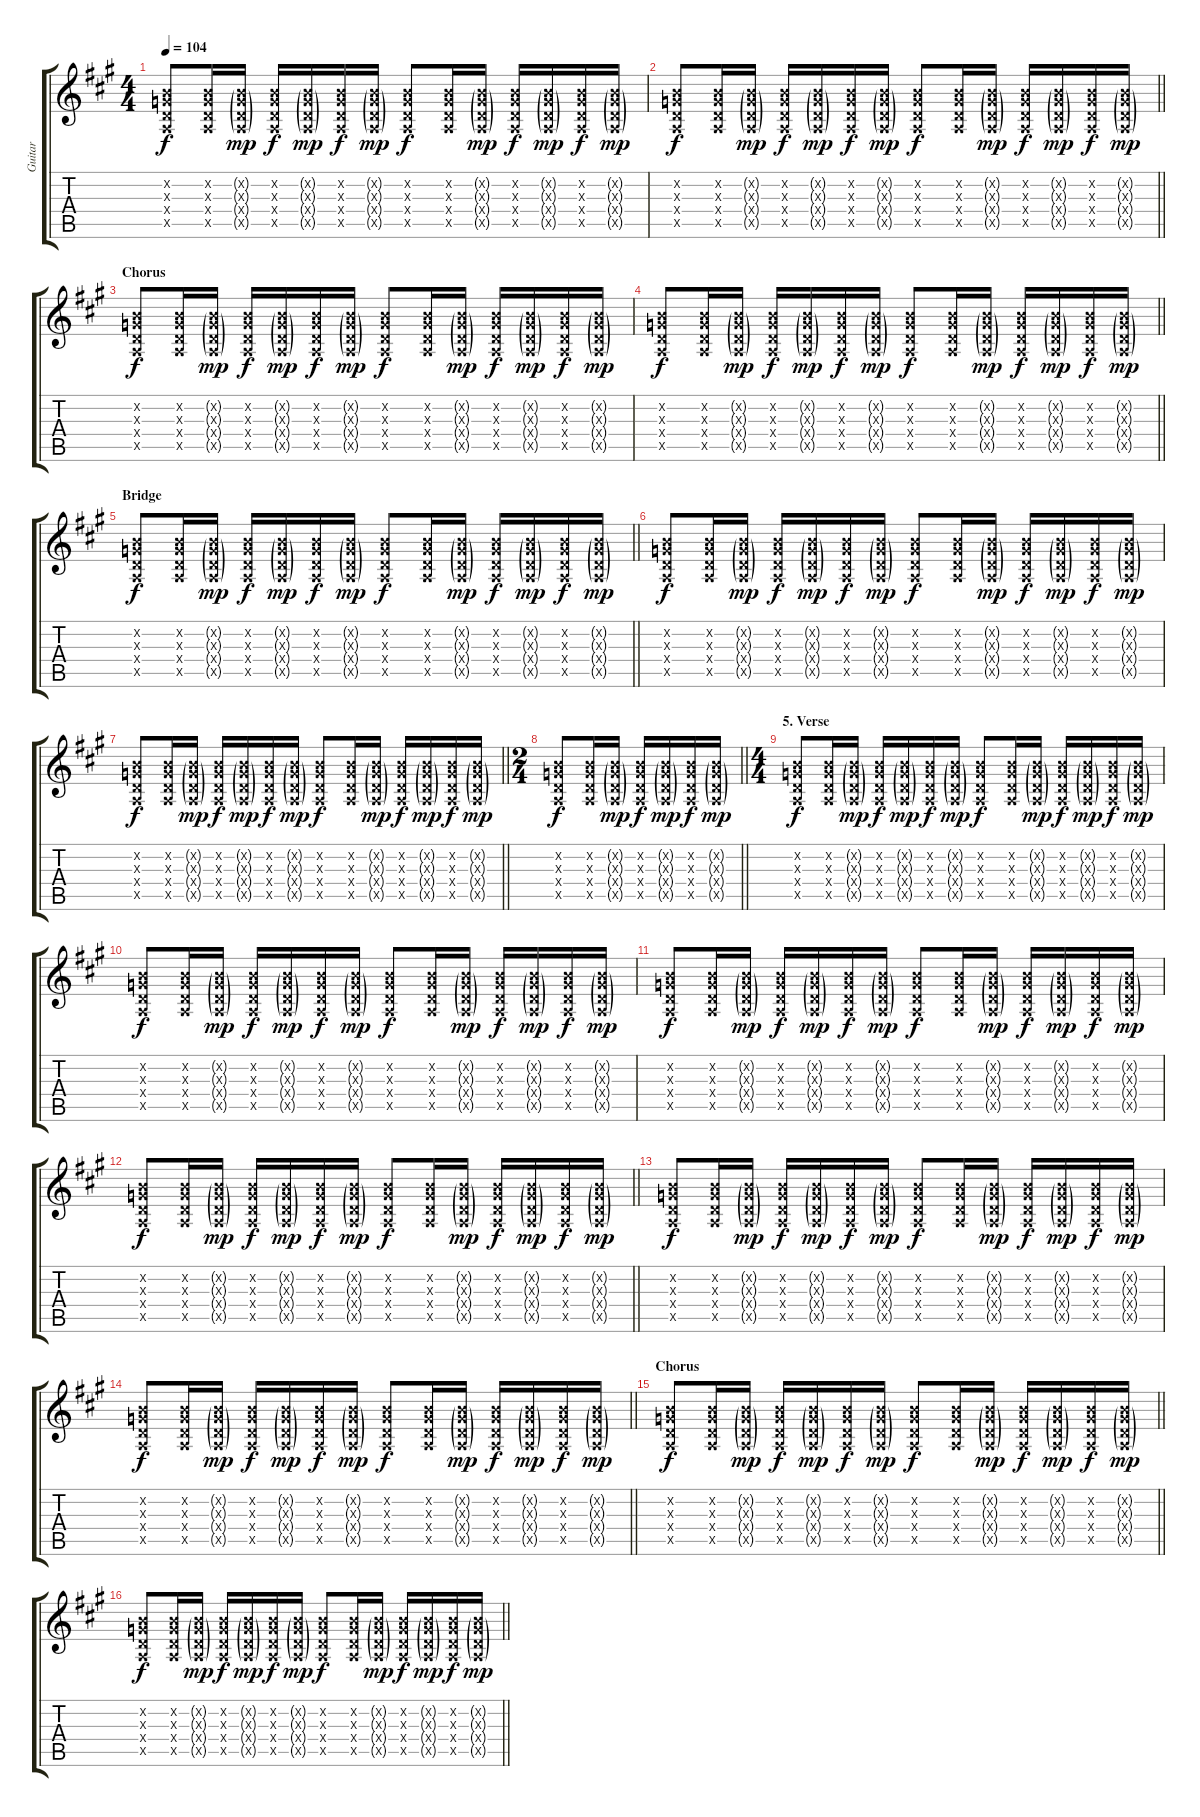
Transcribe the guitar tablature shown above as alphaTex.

\track ("Guitar" "Guitar") {instrument electricguitarmuted}
\staff {score tabs}
\tuning (E4 B3 G3 D3 A2 E2) {hide}
\ts (4 4)
\tempo 104
\clef g2
\ks a
(0.2{x} 0.3{x} 0.4{x} 0.5{x}).8{dy f} (0.2{x} 0.3{x} 0.4{x} 0.5{x}).16 (0.2{g x} 0.3{g x} 0.4{g x} 0.5{g x}).16{dy mp} (0.2{x} 0.3{x} 0.4{x} 0.5{x}).16{dy f} (0.2{g x} 0.3{g x} 0.4{g x} 0.5{g x}).16{dy mp} (0.2{x} 0.3{x} 0.4{x} 0.5{x}).16{dy f} (0.2{g x} 0.3{g x} 0.4{g x} 0.5{g x}).16{dy mp} (0.2{x} 0.3{x} 0.4{x} 0.5{x}).8{dy f} (0.2{x} 0.3{x} 0.4{x} 0.5{x}).16 (0.2{g x} 0.3{g x} 0.4{g x} 0.5{g x}).16{dy mp} (0.2{x} 0.3{x} 0.4{x} 0.5{x}).16{dy f} (0.2{g x} 0.3{g x} 0.4{g x} 0.5{g x}).16{dy mp} (0.2{x} 0.3{x} 0.4{x} 0.5{x}).16{dy f} (0.2{g x} 0.3{g x} 0.4{g x} 0.5{g x}).16{dy mp} |
\barLineRight lightlight
(0.2{x} 0.3{x} 0.4{x} 0.5{x}).8{dy f} (0.2{x} 0.3{x} 0.4{x} 0.5{x}).16 (0.2{g x} 0.3{g x} 0.4{g x} 0.5{g x}).16{dy mp} (0.2{x} 0.3{x} 0.4{x} 0.5{x}).16{dy f} (0.2{g x} 0.3{g x} 0.4{g x} 0.5{g x}).16{dy mp} (0.2{x} 0.3{x} 0.4{x} 0.5{x}).16{dy f} (0.2{g x} 0.3{g x} 0.4{g x} 0.5{g x}).16{dy mp} (0.2{x} 0.3{x} 0.4{x} 0.5{x}).8{dy f} (0.2{x} 0.3{x} 0.4{x} 0.5{x}).16 (0.2{g x} 0.3{g x} 0.4{g x} 0.5{g x}).16{dy mp} (0.2{x} 0.3{x} 0.4{x} 0.5{x}).16{dy f} (0.2{g x} 0.3{g x} 0.4{g x} 0.5{g x}).16{dy mp} (0.2{x} 0.3{x} 0.4{x} 0.5{x}).16{dy f} (0.2{g x} 0.3{g x} 0.4{g x} 0.5{g x}).16{dy mp} |
\section ("" "Chorus")
(0.2{x} 0.3{x} 0.4{x} 0.5{x}).8{dy f} (0.2{x} 0.3{x} 0.4{x} 0.5{x}).16 (0.2{g x} 0.3{g x} 0.4{g x} 0.5{g x}).16{dy mp} (0.2{x} 0.3{x} 0.4{x} 0.5{x}).16{dy f} (0.2{g x} 0.3{g x} 0.4{g x} 0.5{g x}).16{dy mp} (0.2{x} 0.3{x} 0.4{x} 0.5{x}).16{dy f} (0.2{g x} 0.3{g x} 0.4{g x} 0.5{g x}).16{dy mp} (0.2{x} 0.3{x} 0.4{x} 0.5{x}).8{dy f} (0.2{x} 0.3{x} 0.4{x} 0.5{x}).16 (0.2{g x} 0.3{g x} 0.4{g x} 0.5{g x}).16{dy mp} (0.2{x} 0.3{x} 0.4{x} 0.5{x}).16{dy f} (0.2{g x} 0.3{g x} 0.4{g x} 0.5{g x}).16{dy mp} (0.2{x} 0.3{x} 0.4{x} 0.5{x}).16{dy f} (0.2{g x} 0.3{g x} 0.4{g x} 0.5{g x}).16{dy mp} |
\barLineRight lightlight
(0.2{x} 0.3{x} 0.4{x} 0.5{x}).8{dy f} (0.2{x} 0.3{x} 0.4{x} 0.5{x}).16 (0.2{g x} 0.3{g x} 0.4{g x} 0.5{g x}).16{dy mp} (0.2{x} 0.3{x} 0.4{x} 0.5{x}).16{dy f} (0.2{g x} 0.3{g x} 0.4{g x} 0.5{g x}).16{dy mp} (0.2{x} 0.3{x} 0.4{x} 0.5{x}).16{dy f} (0.2{g x} 0.3{g x} 0.4{g x} 0.5{g x}).16{dy mp} (0.2{x} 0.3{x} 0.4{x} 0.5{x}).8{dy f} (0.2{x} 0.3{x} 0.4{x} 0.5{x}).16 (0.2{g x} 0.3{g x} 0.4{g x} 0.5{g x}).16{dy mp} (0.2{x} 0.3{x} 0.4{x} 0.5{x}).16{dy f} (0.2{g x} 0.3{g x} 0.4{g x} 0.5{g x}).16{dy mp} (0.2{x} 0.3{x} 0.4{x} 0.5{x}).16{dy f} (0.2{g x} 0.3{g x} 0.4{g x} 0.5{g x}).16{dy mp} |
\section ("" "Bridge")
\barLineRight lightlight
(0.2{x} 0.3{x} 0.4{x} 0.5{x}).8{dy f} (0.2{x} 0.3{x} 0.4{x} 0.5{x}).16 (0.2{g x} 0.3{g x} 0.4{g x} 0.5{g x}).16{dy mp} (0.2{x} 0.3{x} 0.4{x} 0.5{x}).16{dy f} (0.2{g x} 0.3{g x} 0.4{g x} 0.5{g x}).16{dy mp} (0.2{x} 0.3{x} 0.4{x} 0.5{x}).16{dy f} (0.2{g x} 0.3{g x} 0.4{g x} 0.5{g x}).16{dy mp} (0.2{x} 0.3{x} 0.4{x} 0.5{x}).8{dy f} (0.2{x} 0.3{x} 0.4{x} 0.5{x}).16 (0.2{g x} 0.3{g x} 0.4{g x} 0.5{g x}).16{dy mp} (0.2{x} 0.3{x} 0.4{x} 0.5{x}).16{dy f} (0.2{g x} 0.3{g x} 0.4{g x} 0.5{g x}).16{dy mp} (0.2{x} 0.3{x} 0.4{x} 0.5{x}).16{dy f} (0.2{g x} 0.3{g x} 0.4{g x} 0.5{g x}).16{dy mp} |
(0.2{x} 0.3{x} 0.4{x} 0.5{x}).8{dy f} (0.2{x} 0.3{x} 0.4{x} 0.5{x}).16 (0.2{g x} 0.3{g x} 0.4{g x} 0.5{g x}).16{dy mp} (0.2{x} 0.3{x} 0.4{x} 0.5{x}).16{dy f} (0.2{g x} 0.3{g x} 0.4{g x} 0.5{g x}).16{dy mp} (0.2{x} 0.3{x} 0.4{x} 0.5{x}).16{dy f} (0.2{g x} 0.3{g x} 0.4{g x} 0.5{g x}).16{dy mp} (0.2{x} 0.3{x} 0.4{x} 0.5{x}).8{dy f} (0.2{x} 0.3{x} 0.4{x} 0.5{x}).16 (0.2{g x} 0.3{g x} 0.4{g x} 0.5{g x}).16{dy mp} (0.2{x} 0.3{x} 0.4{x} 0.5{x}).16{dy f} (0.2{g x} 0.3{g x} 0.4{g x} 0.5{g x}).16{dy mp} (0.2{x} 0.3{x} 0.4{x} 0.5{x}).16{dy f} (0.2{g x} 0.3{g x} 0.4{g x} 0.5{g x}).16{dy mp} |
\barLineRight lightlight
(0.2{x} 0.3{x} 0.4{x} 0.5{x}).8{dy f} (0.2{x} 0.3{x} 0.4{x} 0.5{x}).16 (0.2{g x} 0.3{g x} 0.4{g x} 0.5{g x}).16{dy mp} (0.2{x} 0.3{x} 0.4{x} 0.5{x}).16{dy f} (0.2{g x} 0.3{g x} 0.4{g x} 0.5{g x}).16{dy mp} (0.2{x} 0.3{x} 0.4{x} 0.5{x}).16{dy f} (0.2{g x} 0.3{g x} 0.4{g x} 0.5{g x}).16{dy mp} (0.2{x} 0.3{x} 0.4{x} 0.5{x}).8{dy f} (0.2{x} 0.3{x} 0.4{x} 0.5{x}).16 (0.2{g x} 0.3{g x} 0.4{g x} 0.5{g x}).16{dy mp} (0.2{x} 0.3{x} 0.4{x} 0.5{x}).16{dy f} (0.2{g x} 0.3{g x} 0.4{g x} 0.5{g x}).16{dy mp} (0.2{x} 0.3{x} 0.4{x} 0.5{x}).16{dy f} (0.2{g x} 0.3{g x} 0.4{g x} 0.5{g x}).16{dy mp} |
\ts (2 4)
\barLineRight lightlight
(0.2{x} 0.3{x} 0.4{x} 0.5{x}).8{dy f} (0.2{x} 0.3{x} 0.4{x} 0.5{x}).16 (0.2{g x} 0.3{g x} 0.4{g x} 0.5{g x}).16{dy mp} (0.2{x} 0.3{x} 0.4{x} 0.5{x}).16{dy f} (0.2{g x} 0.3{g x} 0.4{g x} 0.5{g x}).16{dy mp} (0.2{x} 0.3{x} 0.4{x} 0.5{x}).16{dy f} (0.2{g x} 0.3{g x} 0.4{g x} 0.5{g x}).16{dy mp} |
\ts (4 4)
\section ("" "5. Verse")
(0.2{x} 0.3{x} 0.4{x} 0.5{x}).8{dy f} (0.2{x} 0.3{x} 0.4{x} 0.5{x}).16 (0.2{g x} 0.3{g x} 0.4{g x} 0.5{g x}).16{dy mp} (0.2{x} 0.3{x} 0.4{x} 0.5{x}).16{dy f} (0.2{g x} 0.3{g x} 0.4{g x} 0.5{g x}).16{dy mp} (0.2{x} 0.3{x} 0.4{x} 0.5{x}).16{dy f} (0.2{g x} 0.3{g x} 0.4{g x} 0.5{g x}).16{dy mp} (0.2{x} 0.3{x} 0.4{x} 0.5{x}).8{dy f} (0.2{x} 0.3{x} 0.4{x} 0.5{x}).16 (0.2{g x} 0.3{g x} 0.4{g x} 0.5{g x}).16{dy mp} (0.2{x} 0.3{x} 0.4{x} 0.5{x}).16{dy f} (0.2{g x} 0.3{g x} 0.4{g x} 0.5{g x}).16{dy mp} (0.2{x} 0.3{x} 0.4{x} 0.5{x}).16{dy f} (0.2{g x} 0.3{g x} 0.4{g x} 0.5{g x}).16{dy mp} |
(0.2{x} 0.3{x} 0.4{x} 0.5{x}).8{dy f} (0.2{x} 0.3{x} 0.4{x} 0.5{x}).16 (0.2{g x} 0.3{g x} 0.4{g x} 0.5{g x}).16{dy mp} (0.2{x} 0.3{x} 0.4{x} 0.5{x}).16{dy f} (0.2{g x} 0.3{g x} 0.4{g x} 0.5{g x}).16{dy mp} (0.2{x} 0.3{x} 0.4{x} 0.5{x}).16{dy f} (0.2{g x} 0.3{g x} 0.4{g x} 0.5{g x}).16{dy mp} (0.2{x} 0.3{x} 0.4{x} 0.5{x}).8{dy f} (0.2{x} 0.3{x} 0.4{x} 0.5{x}).16 (0.2{g x} 0.3{g x} 0.4{g x} 0.5{g x}).16{dy mp} (0.2{x} 0.3{x} 0.4{x} 0.5{x}).16{dy f} (0.2{g x} 0.3{g x} 0.4{g x} 0.5{g x}).16{dy mp} (0.2{x} 0.3{x} 0.4{x} 0.5{x}).16{dy f} (0.2{g x} 0.3{g x} 0.4{g x} 0.5{g x}).16{dy mp} |
(0.2{x} 0.3{x} 0.4{x} 0.5{x}).8{dy f} (0.2{x} 0.3{x} 0.4{x} 0.5{x}).16 (0.2{g x} 0.3{g x} 0.4{g x} 0.5{g x}).16{dy mp} (0.2{x} 0.3{x} 0.4{x} 0.5{x}).16{dy f} (0.2{g x} 0.3{g x} 0.4{g x} 0.5{g x}).16{dy mp} (0.2{x} 0.3{x} 0.4{x} 0.5{x}).16{dy f} (0.2{g x} 0.3{g x} 0.4{g x} 0.5{g x}).16{dy mp} (0.2{x} 0.3{x} 0.4{x} 0.5{x}).8{dy f} (0.2{x} 0.3{x} 0.4{x} 0.5{x}).16 (0.2{g x} 0.3{g x} 0.4{g x} 0.5{g x}).16{dy mp} (0.2{x} 0.3{x} 0.4{x} 0.5{x}).16{dy f} (0.2{g x} 0.3{g x} 0.4{g x} 0.5{g x}).16{dy mp} (0.2{x} 0.3{x} 0.4{x} 0.5{x}).16{dy f} (0.2{g x} 0.3{g x} 0.4{g x} 0.5{g x}).16{dy mp} |
\barLineRight lightlight
(0.2{x} 0.3{x} 0.4{x} 0.5{x}).8{dy f} (0.2{x} 0.3{x} 0.4{x} 0.5{x}).16 (0.2{g x} 0.3{g x} 0.4{g x} 0.5{g x}).16{dy mp} (0.2{x} 0.3{x} 0.4{x} 0.5{x}).16{dy f} (0.2{g x} 0.3{g x} 0.4{g x} 0.5{g x}).16{dy mp} (0.2{x} 0.3{x} 0.4{x} 0.5{x}).16{dy f} (0.2{g x} 0.3{g x} 0.4{g x} 0.5{g x}).16{dy mp} (0.2{x} 0.3{x} 0.4{x} 0.5{x}).8{dy f} (0.2{x} 0.3{x} 0.4{x} 0.5{x}).16 (0.2{g x} 0.3{g x} 0.4{g x} 0.5{g x}).16{dy mp} (0.2{x} 0.3{x} 0.4{x} 0.5{x}).16{dy f} (0.2{g x} 0.3{g x} 0.4{g x} 0.5{g x}).16{dy mp} (0.2{x} 0.3{x} 0.4{x} 0.5{x}).16{dy f} (0.2{g x} 0.3{g x} 0.4{g x} 0.5{g x}).16{dy mp} |
(0.2{x} 0.3{x} 0.4{x} 0.5{x}).8{dy f} (0.2{x} 0.3{x} 0.4{x} 0.5{x}).16 (0.2{g x} 0.3{g x} 0.4{g x} 0.5{g x}).16{dy mp} (0.2{x} 0.3{x} 0.4{x} 0.5{x}).16{dy f} (0.2{g x} 0.3{g x} 0.4{g x} 0.5{g x}).16{dy mp} (0.2{x} 0.3{x} 0.4{x} 0.5{x}).16{dy f} (0.2{g x} 0.3{g x} 0.4{g x} 0.5{g x}).16{dy mp} (0.2{x} 0.3{x} 0.4{x} 0.5{x}).8{dy f} (0.2{x} 0.3{x} 0.4{x} 0.5{x}).16 (0.2{g x} 0.3{g x} 0.4{g x} 0.5{g x}).16{dy mp} (0.2{x} 0.3{x} 0.4{x} 0.5{x}).16{dy f} (0.2{g x} 0.3{g x} 0.4{g x} 0.5{g x}).16{dy mp} (0.2{x} 0.3{x} 0.4{x} 0.5{x}).16{dy f} (0.2{g x} 0.3{g x} 0.4{g x} 0.5{g x}).16{dy mp} |
\barLineRight lightlight
(0.2{x} 0.3{x} 0.4{x} 0.5{x}).8{dy f} (0.2{x} 0.3{x} 0.4{x} 0.5{x}).16 (0.2{g x} 0.3{g x} 0.4{g x} 0.5{g x}).16{dy mp} (0.2{x} 0.3{x} 0.4{x} 0.5{x}).16{dy f} (0.2{g x} 0.3{g x} 0.4{g x} 0.5{g x}).16{dy mp} (0.2{x} 0.3{x} 0.4{x} 0.5{x}).16{dy f} (0.2{g x} 0.3{g x} 0.4{g x} 0.5{g x}).16{dy mp} (0.2{x} 0.3{x} 0.4{x} 0.5{x}).8{dy f} (0.2{x} 0.3{x} 0.4{x} 0.5{x}).16 (0.2{g x} 0.3{g x} 0.4{g x} 0.5{g x}).16{dy mp} (0.2{x} 0.3{x} 0.4{x} 0.5{x}).16{dy f} (0.2{g x} 0.3{g x} 0.4{g x} 0.5{g x}).16{dy mp} (0.2{x} 0.3{x} 0.4{x} 0.5{x}).16{dy f} (0.2{g x} 0.3{g x} 0.4{g x} 0.5{g x}).16{dy mp} |
\section ("" "Chorus")
\barLineRight lightlight
(0.2{x} 0.3{x} 0.4{x} 0.5{x}).8{dy f} (0.2{x} 0.3{x} 0.4{x} 0.5{x}).16 (0.2{g x} 0.3{g x} 0.4{g x} 0.5{g x}).16{dy mp} (0.2{x} 0.3{x} 0.4{x} 0.5{x}).16{dy f} (0.2{g x} 0.3{g x} 0.4{g x} 0.5{g x}).16{dy mp} (0.2{x} 0.3{x} 0.4{x} 0.5{x}).16{dy f} (0.2{g x} 0.3{g x} 0.4{g x} 0.5{g x}).16{dy mp} (0.2{x} 0.3{x} 0.4{x} 0.5{x}).8{dy f} (0.2{x} 0.3{x} 0.4{x} 0.5{x}).16 (0.2{g x} 0.3{g x} 0.4{g x} 0.5{g x}).16{dy mp} (0.2{x} 0.3{x} 0.4{x} 0.5{x}).16{dy f} (0.2{g x} 0.3{g x} 0.4{g x} 0.5{g x}).16{dy mp} (0.2{x} 0.3{x} 0.4{x} 0.5{x}).16{dy f} (0.2{g x} 0.3{g x} 0.4{g x} 0.5{g x}).16{dy mp} |
\barLineRight lightlight
(0.2{x} 0.3{x} 0.4{x} 0.5{x}).8{dy f} (0.2{x} 0.3{x} 0.4{x} 0.5{x}).16 (0.2{g x} 0.3{g x} 0.4{g x} 0.5{g x}).16{dy mp} (0.2{x} 0.3{x} 0.4{x} 0.5{x}).16{dy f} (0.2{g x} 0.3{g x} 0.4{g x} 0.5{g x}).16{dy mp} (0.2{x} 0.3{x} 0.4{x} 0.5{x}).16{dy f} (0.2{g x} 0.3{g x} 0.4{g x} 0.5{g x}).16{dy mp} (0.2{x} 0.3{x} 0.4{x} 0.5{x}).8{dy f} (0.2{x} 0.3{x} 0.4{x} 0.5{x}).16 (0.2{g x} 0.3{g x} 0.4{g x} 0.5{g x}).16{dy mp} (0.2{x} 0.3{x} 0.4{x} 0.5{x}).16{dy f} (0.2{g x} 0.3{g x} 0.4{g x} 0.5{g x}).16{dy mp} (0.2{x} 0.3{x} 0.4{x} 0.5{x}).16{dy f} (0.2{g x} 0.3{g x} 0.4{g x} 0.5{g x}).16{dy mp}
